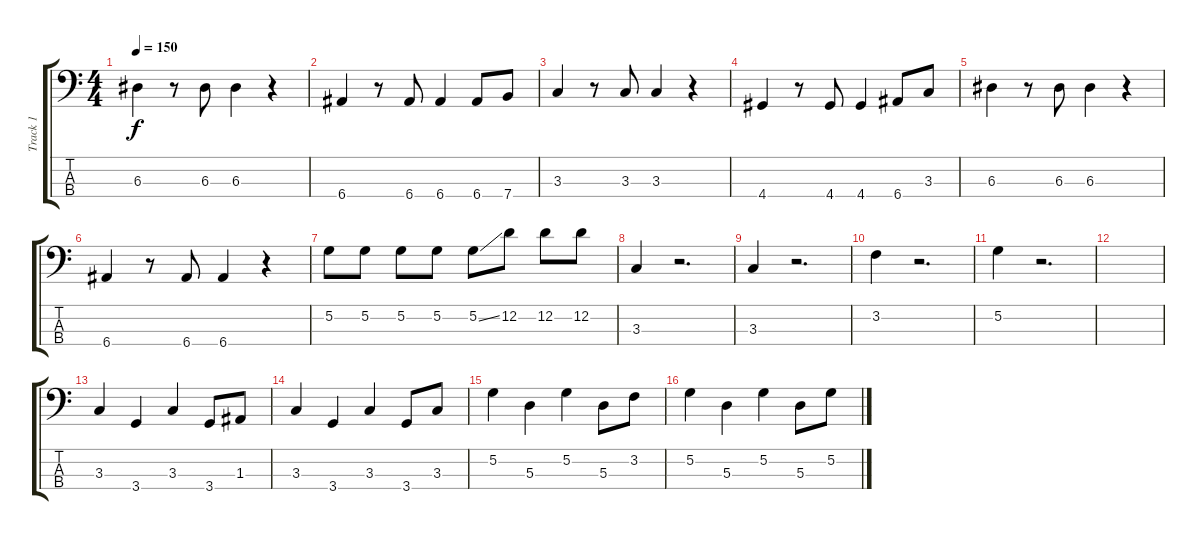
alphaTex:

\track ("Track 1" "Track 1") {instrument electricbassfinger}
\staff {score tabs}
\tuning (G2 D2 A1 E1) {hide}
\ts (4 4)
\tempo 150
\clef f4
\ks c
6.3.4{dy f} r.8 6.3.8 6.3.4 r.4 |
6.4.4 r.8 6.4.8 6.4.4 6.4.8 7.4.8 |
3.3.4 r.8 3.3.8 3.3.4 r.4 |
4.4.4 r.8 4.4.8 4.4.4 6.4.8 3.3.8 |
6.3.4 r.8 6.3.8 6.3.4 r.4 |
6.4.4 r.8 6.4.8 6.4.4 r.4 |
5.2.8 5.2.8 5.2.8 5.2.8 5.2{ss}.8 12.2.8 12.2.8 12.2.8 |
3.3.4 r.2{d} |
3.3.4 r.2{d} |
3.2.4 r.2{d} |
5.2.4 r.2{d} |
|
3.3.4 3.4.4 3.3.4 3.4.8 1.3.8 |
3.3.4 3.4.4 3.3.4 3.4.8 3.3.8 |
5.2.4 5.3.4 5.2.4 5.3.8 3.2.8 |
5.2.4 5.3.4 5.2.4 5.3.8 5.2.8
